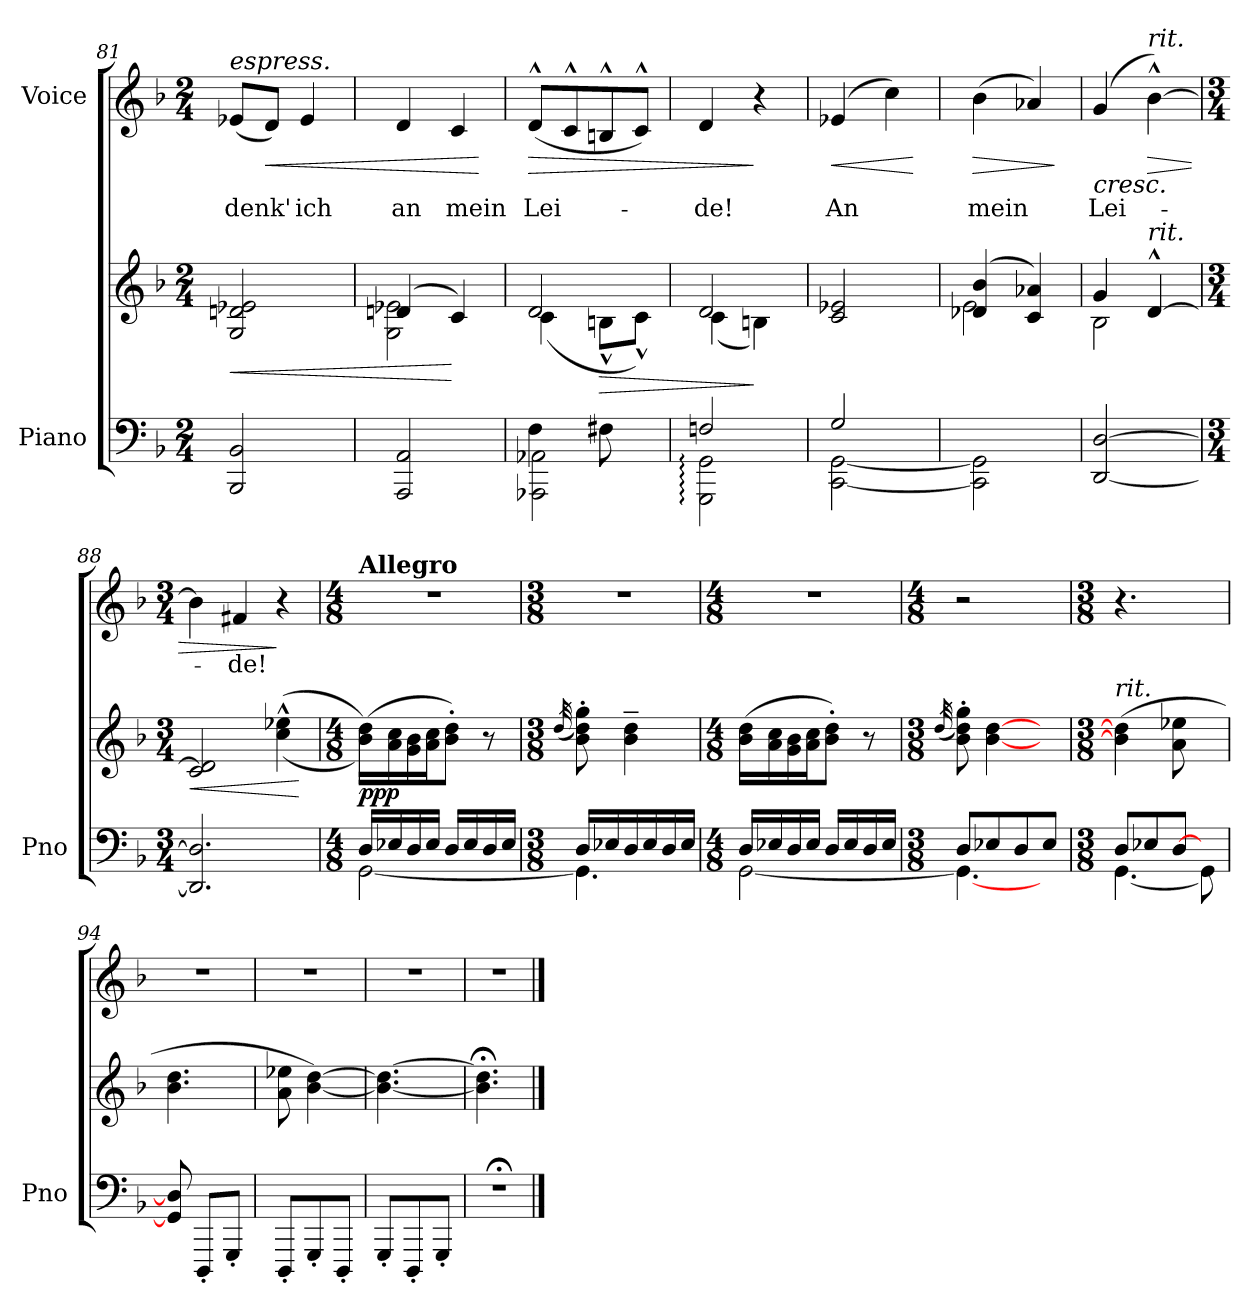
**kern	**kern	**dynam	**kern	**text	**dynam
*part2	*part2	*part2	*part1	*part1	*part1
*staff3	*staff2	*staff2/3	*staff1	*staff1	*staff1
*I"Piano	*	*	*I"Voice	*	*
*I'Pno	*	*	*	*	*
*clefF4	*clefG2	*	*clefG2	*	*
*k[b-]	*k[b-]	*	*k[b-]	*	*
*M2/4	*M2/4	*	*M2/4	*	*
=81	=81	=81	=81	=81	=81
!	!	!	!LO:TX:i:t=espress.	!	!
!	!	!LO:HP:b	!	!	!
2BBB-/ 2BB-/	2G/ 2dn/ 2e-X/	<	(8e-X/L	denk'	.
!	!	!	!	!	!LO:HP:b
.	.	.	8d/J)	.	<
.	.	.	4e-/	ich	.
=82	=82	=82	=82	=82	=82
*	*^	*	*	*	*
2AAA/ 2AA/	(4dn/	2G\ 2e-X\	.	4d/	an	.
.	4c/)	.	[	4c/	mein	.
*	*v	*v	*	*	*	*
.	.	.	.	.	[
=83	=83	=83	=83	=83	=83
*^	*^	*	*	*	*
!	!	!	!	!	!	!	!LO:HP:b
4F\	2AAA-X\ 2AA-X\	2d/	(4c\	.	(8d^^/L	Lei-	>
.	.	.	.	.	8c^^/	.	.
!	!	!	!	!LO:HP:b	!	!	!
8F#X\	.	.	8Bn^^\L	>	8Bn^^/	.	.
8ryy	.	.	8c^^\J)	.	8c^^/J)	.	.
=84	=84	=84	=84	=84	=84	=84	=84
2Fn/	2GGG\: 2GG\:	2d/	(4c\	.	4d/	-de!	.
.	.	.	4Bn\)	]	4r	.	]
=85	=85	=85	=85	=85	=85	=85	=85
!	!	!	!	!	!	!	!LO:HP:b
*	*	*v	*v	*	*	*	*
2G/	[2CC\ [2GG\	2c/ 2e-X/	.	(4e-X/	An	<
.	.	.	.	4cc\)	.	.
*v	*v	*	*	*	*	*
.	.	.	.	.	[
=86	=86	=86	=86	=86	=86
*^	*^	*	*	*	*
!	!	!	!	!	!	!	!LO:HP:b
2ryy	2CC\] 2GG\]	(4d-X/ 4b-/	2e\	.	(4b-\	mein	>
.	.	4c/ 4a-X/)	.	.	4a-X/)	.	.
*v	*v	*	*	*	*	*	*
*	*v	*v	*	*	*	*
.	.	.	.	.	]
=87	=87	=87	=87	=87	=87
*	*^	*	*	*	*
!	!	!	!	!	!	!LO:HP:b
[2DD/ [2D/	4g/	2B-\	.	(4g/	Lei-	<
!	!	!	!	!LO:TX:a:i:t=rit.	!	!
!	!LO:TX:i:t=rit.	!	!	!	!	!
!	!	!	!	!	!	!LO:HP:b
.	[4d^^/	.	.	[4b-^^\)	.	>
*	*v	*v	*	*	*	*
.	.	.	.	.	[
=88	=88	=88	=88	=88	=88
*M3/4	*M3/4	*	*M3/4	*	*
!	!	!LO:HP:b	!	!	!
2.DD/] 2.D/]	2c/ 2d/]	<	4b-\]	.	.
.	.	.	4f#X/	-de!	.
.	((4cc\^^ 4ee-X\^^	.	4r	.	]
.	.	[	.	.	.
=89	=89	=89	=89	=89	=89
*M4/8	*M4/8	*	*M4/8	*	*
*^	*	*	*	*	*
!	!	!	!	!LO:TX:a:B:t=Allegro	!	!
!	!	!	!LO:DY:b	!	!	!
16D/LL	[2GG\	(16b-\ 16dd\LL))	ppp	2r	.	.
16E-X/	.	16a\ 16cc\	.	.	.	.
16D/	.	16g\ 16b-\	.	.	.	.
16E-/JJ	.	16a\ 16cc\J	.	.	.	.
16D/LL	.	8b-\' 8dd\'J)	.	.	.	.
16E-/	.	.	.	.	.	.
16D/	.	8r	.	.	.	.
16E-/JJ	.	.	.	.	.	.
=90	=90	=90	=90	=90	=90	=90
*M3/8	*	*M3/8	*	*M3/8	*	*
.	.	(32qdd/	.	.	.	.
16D/LL	4.GG\]	8b-\' 8dd\' 8gg\')	.	4.r	.	.
16E-X/	.	.	.	.	.	.
16D/	.	4b-\~ 4dd\~	.	.	.	.
16E-/	.	.	.	.	.	.
16D/	.	.	.	.	.	.
16E-/JJ	.	.	.	.	.	.
=91	=91	=91	=91	=91	=91	=91
*M4/8	*	*M4/8	*	*M4/8	*	*
16D/LL	[2GG\	(16b-\ 16dd\LL	.	2r	.	.
16E-X/	.	16a\ 16cc\	.	.	.	.
16D/	.	16g\ 16b-\	.	.	.	.
16E-/JJ	.	16a\ 16cc\J	.	.	.	.
16D/LL	.	8b-\'> 8dd\'>J)	.	.	.	.
16E-/	.	.	.	.	.	.
16D/	.	8r	.	.	.	.
16E-/JJ	.	.	.	.	.	.
=92	=92	=92	=92	=92	=92	=92
*M3/8	*	*M3/8	*	*M4/8	*	*
.	.	(32qdd/	.	.	.	.
8D/L	4.GG\_	8b-\' 8dd\' 8gg\')	.	2r	.	.
8E-X/	.	[4b-\ [4dd\	.	.	.	.
8D/	.	.	.	.	.	.
8E-/J	8ryy	8ryy	.	.	.	.
=93	=93	=93	=93	=93	=93	=93
*M3/8	*	*M3/8	*	*M3/8	*	*
!	!	!LO:TX:i:t=rit.	!	!	!	!
8D/L	[4.GG\	(4b-\] 4dd\]	.	4.r	.	.
8E-X/	.	.	.	.	.	.
[8D/J	.	8a\ 8ee-X\	.	.	.	.
8ryy	8GG\]	8ryy	.	8ryy	.	.
*v	*v	*	*	*	*	*
=94	=94	=94	=94	=94	=94
8GG/] 8D/]	4.b-\ 4.dd\	.	4.r	.	.
8DDD'/L	.	.	.	.	.
8GGG'/J	.	.	.	.	.
=95	=95	=95	=95	=95	=95
8DDD'/L	8a\ 8ee-X\	.	4.r	.	.
8GGG'/	[4b-\ [4dd\)	.	.	.	.
8DDD'/J	.	.	.	.	.
=96	=96	=96	=96	=96	=96
8GGG'/L	4.b-\_ 4.dd\_	.	4.r	.	.
8DDD'/	.	.	.	.	.
8GGG'/J	.	.	.	.	.
=97	=97	=97	=97	=97	=97
4.r;<	4.b-\];< 4.dd\];<	.	4.r	.	.
==	==	==	==	==	==
*-	*-	*-	*-	*-	*-
